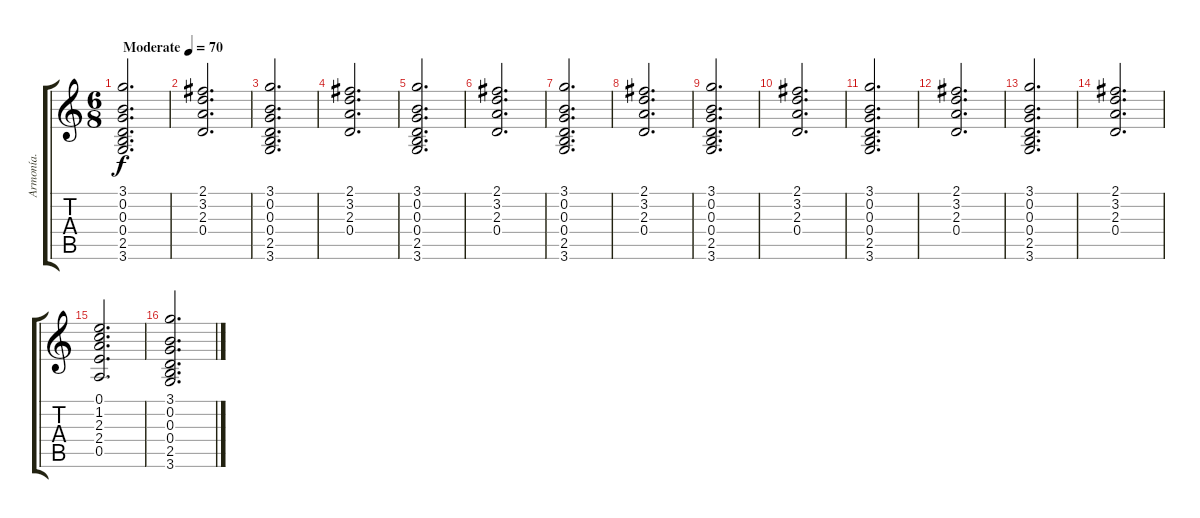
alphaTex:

\track ("Armonía." "Armonía.") {instrument acousticguitarsteel}
\staff {score tabs}
\tuning (E4 B3 G3 D3 A2 E2) {hide}
\ts (6 8)
\tempo (70 "Moderate")
\clef g2
\ks c
(3.1 0.2 0.3 0.4 2.5 3.6).2{d dy f instrument acousticguitarsteel} |
(2.1 3.2 2.3 0.4).2{d} |
(3.1 0.2 0.3 0.4 2.5 3.6).2{d} |
(2.1 3.2 2.3 0.4).2{d} |
(3.1 0.2 0.3 0.4 2.5 3.6).2{d} |
(2.1 3.2 2.3 0.4).2{d} |
(3.1 0.2 0.3 0.4 2.5 3.6).2{d} |
(2.1 3.2 2.3 0.4).2{d} |
(3.1 0.2 0.3 0.4 2.5 3.6).2{d} |
(2.1 3.2 2.3 0.4).2{d} |
(3.1 0.2 0.3 0.4 2.5 3.6).2{d} |
(2.1 3.2 2.3 0.4).2{d} |
(3.1 0.2 0.3 0.4 2.5 3.6).2{d} |
(2.1 3.2 2.3 0.4).2{d} |
(0.1 1.2 2.3 2.4 0.5).2{d} |
(3.1 0.2 0.3 0.4 2.5 3.6).2{d}
